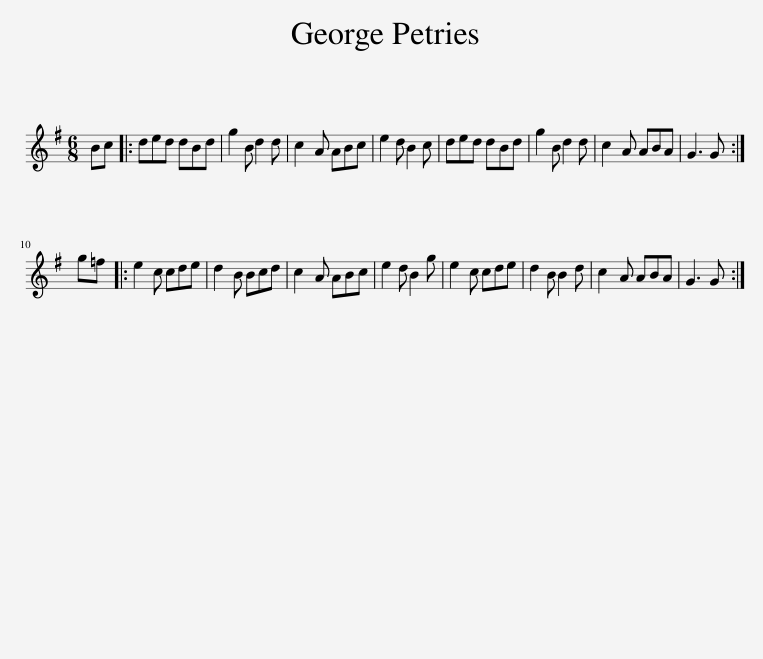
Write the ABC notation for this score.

X:1
L:1/8
M:6/8
I:linebreak $
K:G
V:1 treble
V:1
 Bc |: ded dBd | g2 B d2 d | c2 A ABc | e2 d B2 c | %5
 ded dBd | g2 B d2 d | c2 A ABA | G3 G :|$ g=f |: %10
 e2 c cde | d2 B Bcd | c2 A ABc | e2 d B2 g | e2 c cde | %15
 d2 B B2 d | c2 A ABA | G3 G :| %18
